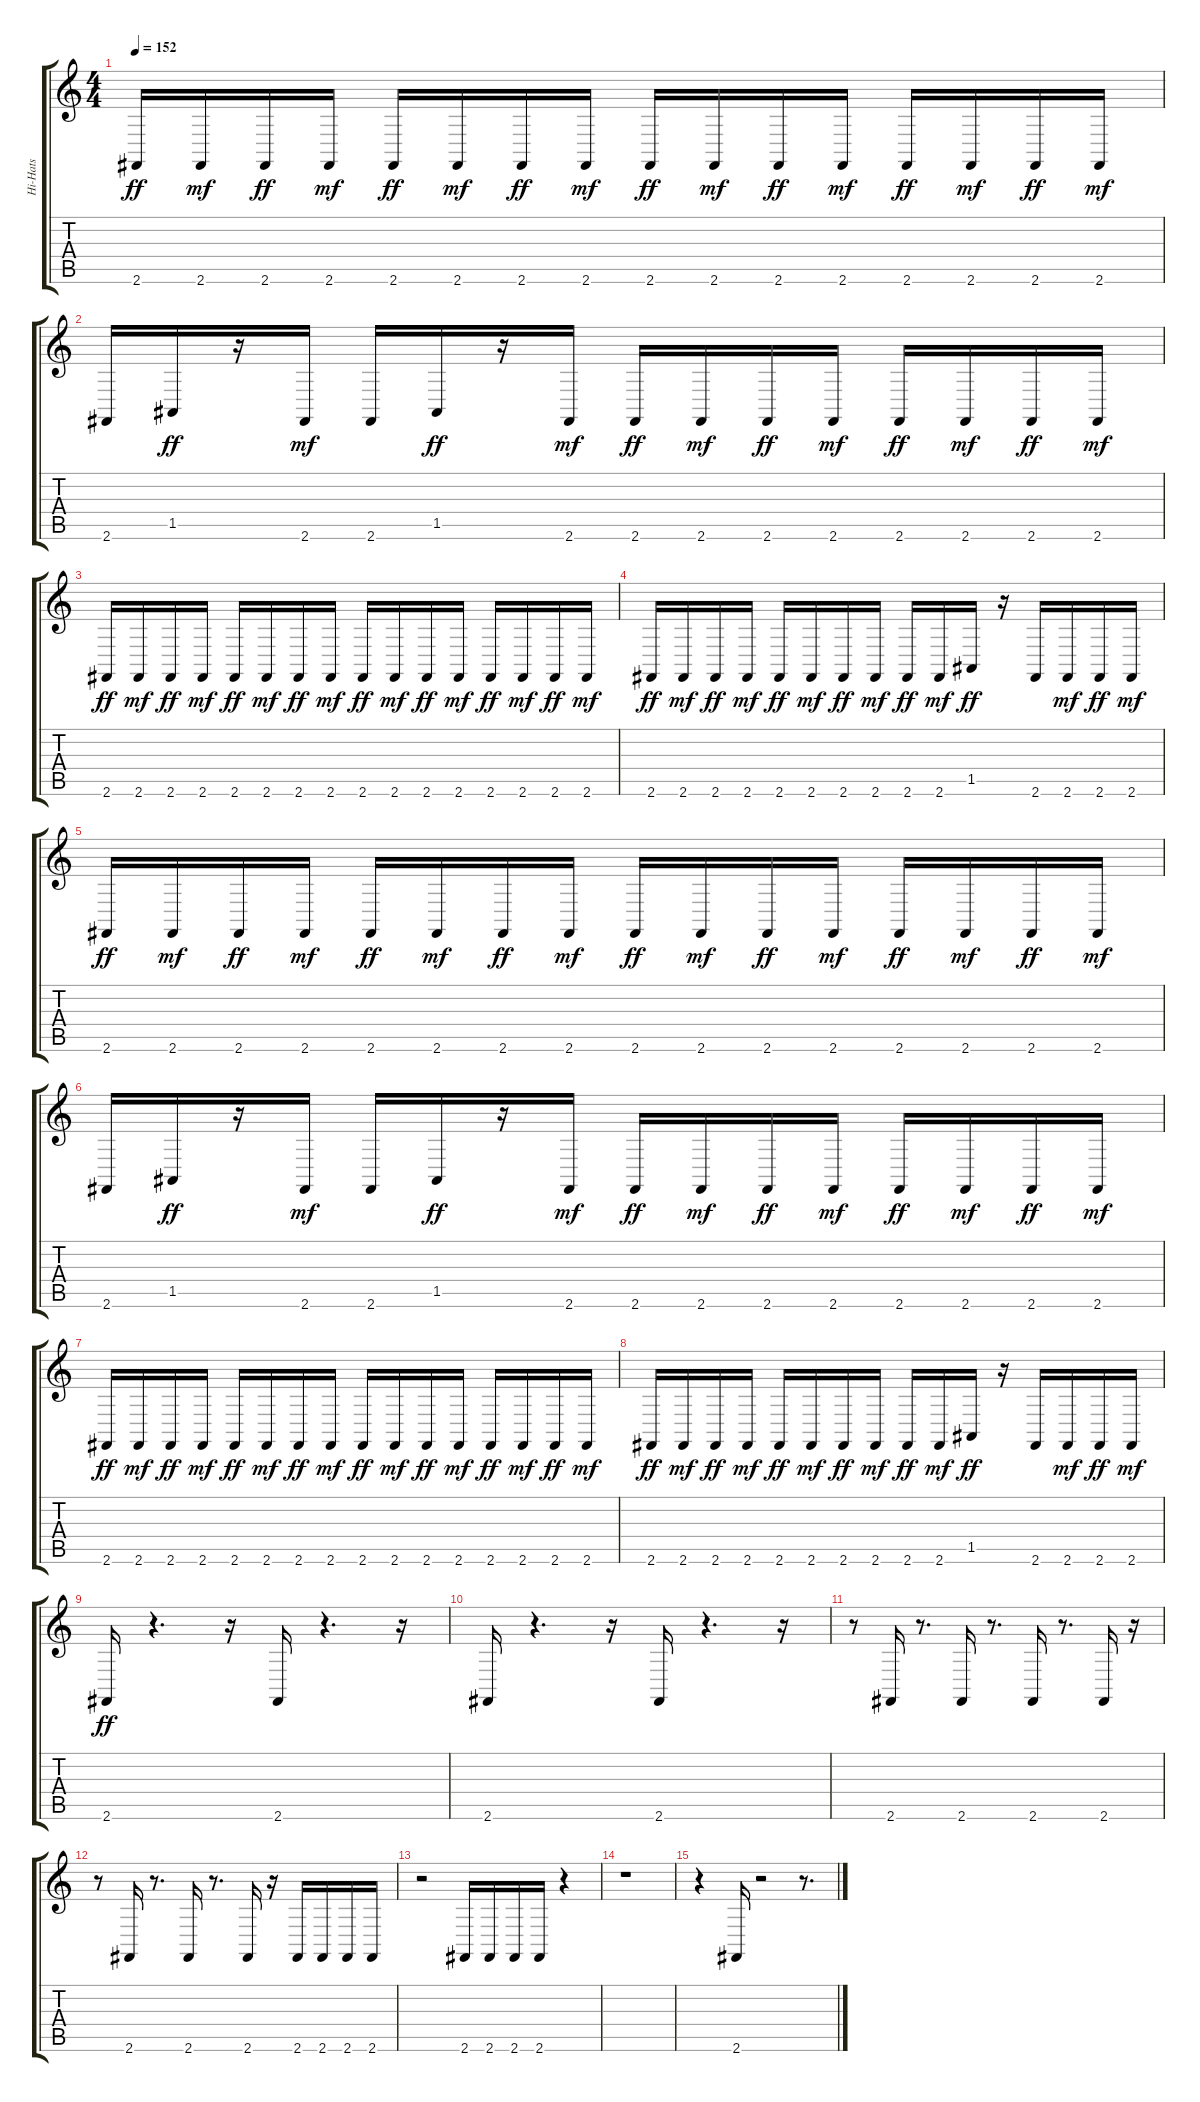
\track ("Hi-Hats             " "Hi-Hats   ") {instrument drawbarorgan}
\staff {score tabs}
\tuning (E4 B3 G3 D3 A2 E2) {hide}
\ts (4 4)
\tempo 152
\clef g2
\ks c
2.6.16{dy ff} 2.6.16{dy mf} 2.6.16{dy ff} 2.6.16{dy mf} 2.6.16{dy ff} 2.6.16{dy mf} 2.6.16{dy ff} 2.6.16{dy mf} 2.6.16{dy ff} 2.6.16{dy mf} 2.6.16{dy ff} 2.6.16{dy mf} 2.6.16{dy ff} 2.6.16{dy mf} 2.6.16{dy ff} 2.6.16{dy mf} |
2.6.16 1.5.16{dy ff} r.16 2.6.16{dy mf} 2.6.16 1.5.16{dy ff} r.16 2.6.16{dy mf} 2.6.16{dy ff} 2.6.16{dy mf} 2.6.16{dy ff} 2.6.16{dy mf} 2.6.16{dy ff} 2.6.16{dy mf} 2.6.16{dy ff} 2.6.16{dy mf} |
2.6.16{dy ff} 2.6.16{dy mf} 2.6.16{dy ff} 2.6.16{dy mf} 2.6.16{dy ff} 2.6.16{dy mf} 2.6.16{dy ff} 2.6.16{dy mf} 2.6.16{dy ff} 2.6.16{dy mf} 2.6.16{dy ff} 2.6.16{dy mf} 2.6.16{dy ff} 2.6.16{dy mf} 2.6.16{dy ff} 2.6.16{dy mf} |
2.6.16{dy ff} 2.6.16{dy mf} 2.6.16{dy ff} 2.6.16{dy mf} 2.6.16{dy ff} 2.6.16{dy mf} 2.6.16{dy ff} 2.6.16{dy mf} 2.6.16{dy ff} 2.6.16{dy mf} 1.5.16{dy ff} r.16 2.6.16 2.6.16{dy mf} 2.6.16{dy ff} 2.6.16{dy mf} |
2.6.16{dy ff} 2.6.16{dy mf} 2.6.16{dy ff} 2.6.16{dy mf} 2.6.16{dy ff} 2.6.16{dy mf} 2.6.16{dy ff} 2.6.16{dy mf} 2.6.16{dy ff} 2.6.16{dy mf} 2.6.16{dy ff} 2.6.16{dy mf} 2.6.16{dy ff} 2.6.16{dy mf} 2.6.16{dy ff} 2.6.16{dy mf} |
2.6.16 1.5.16{dy ff} r.16 2.6.16{dy mf} 2.6.16 1.5.16{dy ff} r.16 2.6.16{dy mf} 2.6.16{dy ff} 2.6.16{dy mf} 2.6.16{dy ff} 2.6.16{dy mf} 2.6.16{dy ff} 2.6.16{dy mf} 2.6.16{dy ff} 2.6.16{dy mf} |
2.6.16{dy ff} 2.6.16{dy mf} 2.6.16{dy ff} 2.6.16{dy mf} 2.6.16{dy ff} 2.6.16{dy mf} 2.6.16{dy ff} 2.6.16{dy mf} 2.6.16{dy ff} 2.6.16{dy mf} 2.6.16{dy ff} 2.6.16{dy mf} 2.6.16{dy ff} 2.6.16{dy mf} 2.6.16{dy ff} 2.6.16{dy mf} |
2.6.16{dy ff} 2.6.16{dy mf} 2.6.16{dy ff} 2.6.16{dy mf} 2.6.16{dy ff} 2.6.16{dy mf} 2.6.16{dy ff} 2.6.16{dy mf} 2.6.16{dy ff} 2.6.16{dy mf} 1.5.16{dy ff} r.16 2.6.16 2.6.16{dy mf} 2.6.16{dy ff} 2.6.16{dy mf} |
2.6.16{dy ff} r.4{d} r.16 2.6.16 r.4{d} r.16 |
2.6.16 r.4{d} r.16 2.6.16 r.4{d} r.16 |
r.8 2.6.16 r.8{d} 2.6.16 r.8{d} 2.6.16 r.8{d} 2.6.16 r.16 |
r.8 2.6.16 r.8{d} 2.6.16 r.8{d} 2.6.16 r.16 2.6.16 2.6.16 2.6.16 2.6.16 |
r.2 2.6.16 2.6.16 2.6.16 2.6.16 r.4 |
r.1 |
r.4 2.6.16 r.2 r.8{d}
